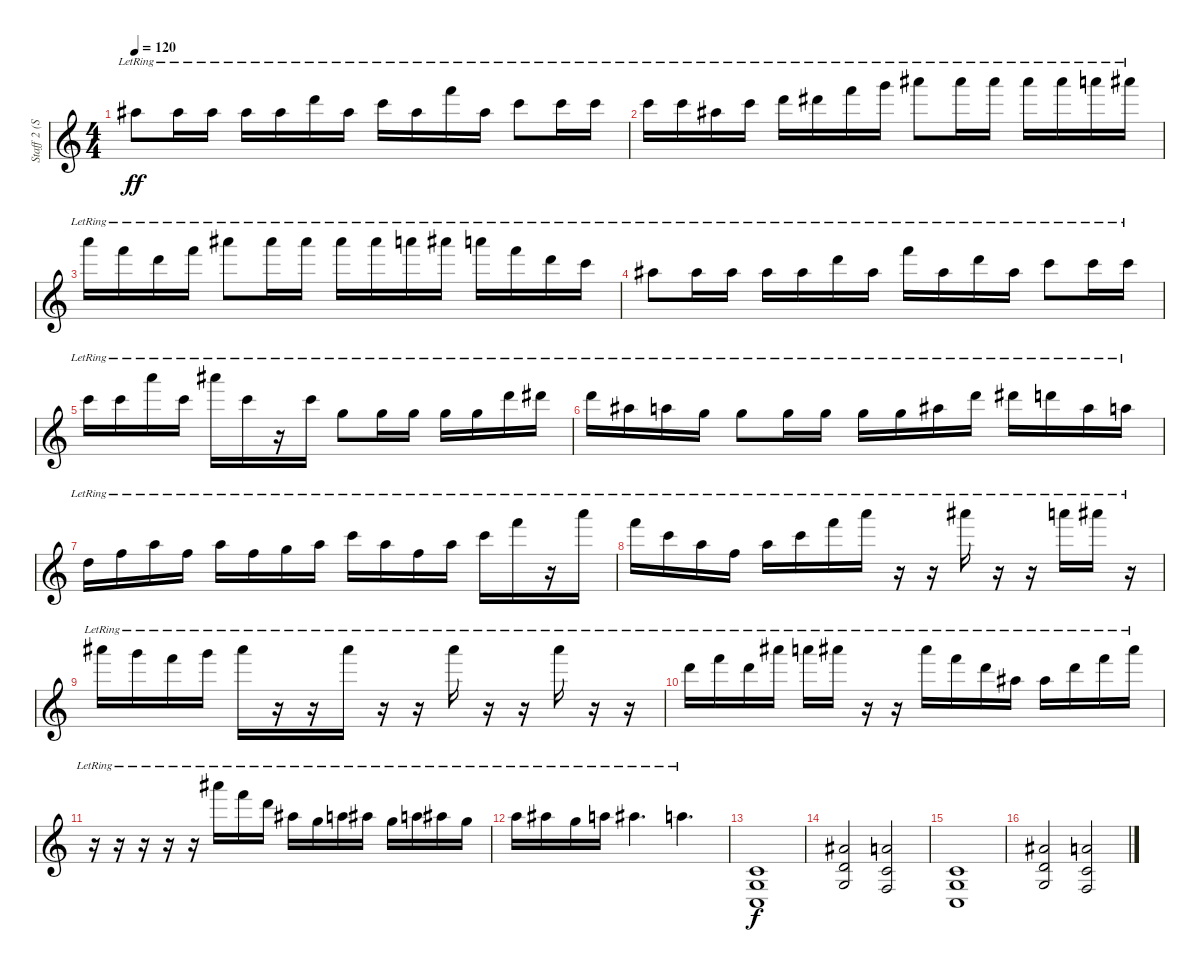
\track ("Staff 2 (Staff 1)" "Staff 2 (S") {instrument acousticgrandpiano}
\staff {score}
\tuning (E4 B3 G3 D3 A2 E2 B1) {hide}
\ts (4 4)
\tempo 120
\clef g2
\ks c
18.1{lr}.8{dy ff} 18.1{lr}.16 18.1{lr}.16 18.1{lr}.16 18.1{lr}.16 22.1{lr}.16 18.1{lr}.16 20.1{lr}.16 18.1{lr}.16 25.1{lr}.16 18.1{lr}.16 20.1{lr}.8 20.1{lr}.16 20.1{lr}.16 |
20.1{lr}.16 20.1{lr}.16 18.1{lr}.16 20.1{lr}.16 22.1{lr}.16 23.1{lr}.16 25.1{lr}.16 27.1{lr}.16 30.1{lr}.8 30.1{lr}.16 30.1{lr}.16 30.1{lr}.16 30.1{lr}.16 29.1{lr}.16 30.1{lr}.16 |
29.1{lr}.16 25.1{lr}.16 22.1{lr}.16 25.1{lr}.16 30.1{lr}.8 30.1{lr}.16 30.1{lr}.16 30.1{lr}.16 30.1{lr}.16 29.1{lr}.16 30.1{lr}.16 29.1{lr}.16 25.1{lr}.16 22.1{lr}.16 20.1{lr}.16 |
18.1{lr}.8 18.1{lr}.16 18.1{lr}.16 18.1{lr}.16 18.1{lr}.16 22.1{lr}.16 18.1{lr}.16 25.1{lr}.16 18.1{lr}.16 22.1{lr}.16 18.1{lr}.16 20.1{lr}.8 20.1{lr}.16 20.1{lr}.16 |
20.1{lr}.16 20.1{lr}.16 29.1{lr}.16 20.1{lr}.16 30.1{lr}.16 20.1{lr}.16 r.16 20.1{lr}.16 15.1{lr}.8 15.1{lr}.16 15.1{lr}.16 15.1{lr}.16 15.1{lr}.16 22.1{lr}.16 23.1{lr}.16 |
22.1{lr}.16 18.1{lr}.16 17.1{lr}.16 15.1{lr}.16 15.1{lr}.8 15.1{lr}.16 15.1{lr}.16 15.1{lr}.16 15.1{lr}.16 18.1{lr}.16 22.1{lr}.16 23.1{lr}.16 22.1{lr}.16 18.1{lr}.16 17.1{lr}.16 |
10.1{lr}.16 13.1{lr}.16 17.1{lr}.16 13.1{lr}.16 17.1{lr}.16 13.1{lr}.16 15.1{lr}.16 17.1{lr}.16 20.1{lr}.16 17.1{lr}.16 13.1{lr}.16 17.1{lr}.16 20.1{lr}.16 25.1{lr}.16 r.16 29.1{lr}.16 |
25.1{lr}.16 20.1{lr}.16 17.1{lr}.16 13.1{lr}.16 17.1{lr}.16 20.1{lr}.16 25.1{lr}.16 29.1{lr}.16 r.16 r.16 30.1{lr}.16 r.16 r.16 29.1{lr}.16 30.1{lr}.16 r.16 |
30.1{lr}.16 27.1{lr}.16 25.1{lr}.16 27.1{lr}.16 30.1{lr}.16 r.16 r.16 30.1{lr}.16 r.16 r.16 30.1{lr}.16 r.16 r.16 30.1{lr}.16 r.16 r.16 |
22.1{lr}.16 25.1{lr}.16 22.1{lr}.16 30.1{lr}.16 29.1{lr}.16 30.1{lr}.16 r.16 r.16 30.1{lr}.16 25.1{lr}.16 22.1{lr}.16 18.1{lr}.16 18.1{lr}.16 22.1{lr}.16 25.1{lr}.16 30.1{lr}.16 |
r.16 r.16 r.16 r.16 r.16 30.1{lr}.16 25.1{lr}.16 22.1{lr}.16 18.1{lr}.16 15.1{lr}.16 17.1{lr}.16 18.1{lr}.16 15.1{lr}.16 17.1{lr}.16 18.1{lr}.16 15.1{lr}.16 |
17.1{lr}.16 18.1{lr}.16 15.1{lr}.16 17.1{lr}.16 18.1{lr}.4{d} 17.1{lr}.4{d} |
(1.2 0.3 3.5).1{dy f} |
(6.1 3.2 0.3).2 (5.1 1.2 3.4).2 |
(1.2 0.3 3.5).1 |
(6.1 3.2 0.3).2 (5.1 1.2 3.4).2
